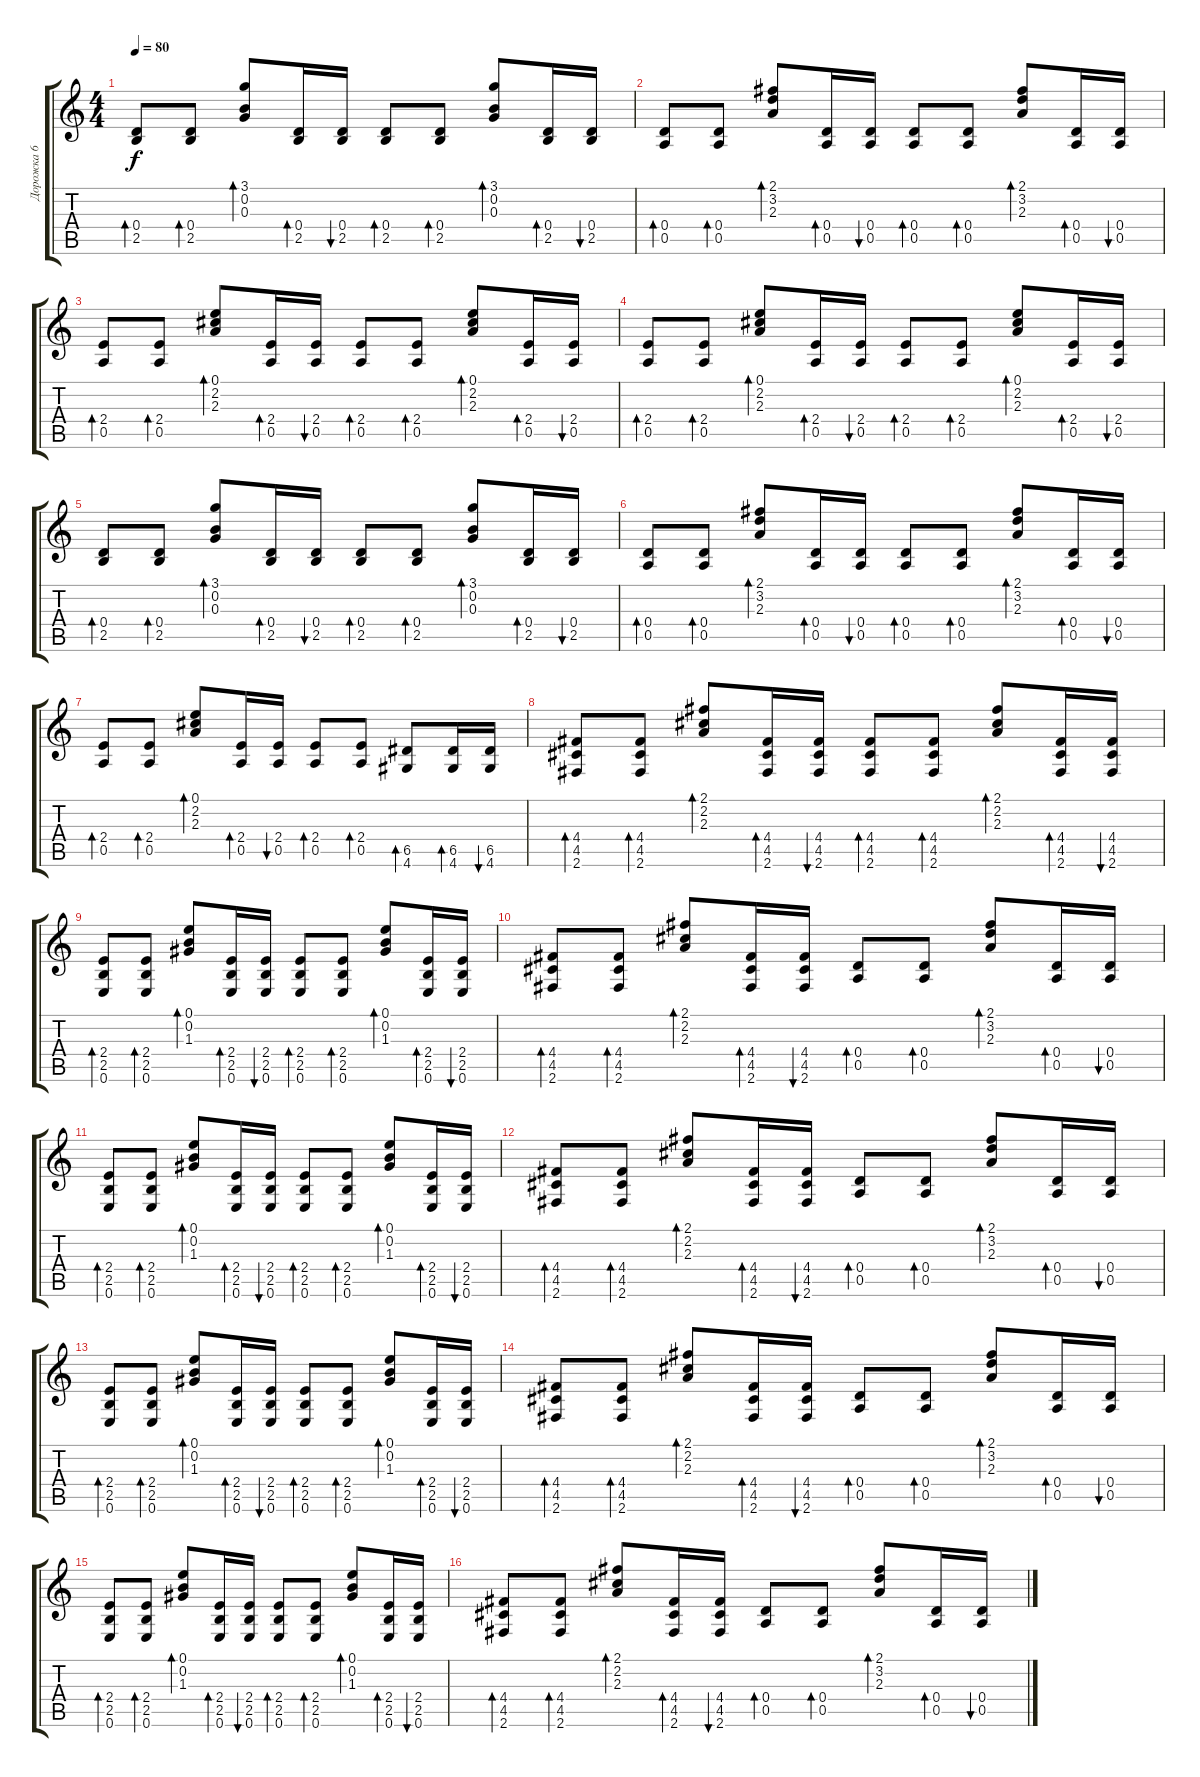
\track ("Дорожка 6" "Дорожка 6") {instrument acousticguitarsteel}
\staff {score tabs}
\tuning (E4 B3 G3 D3 A2 E2) {hide}
\ts (4 4)
\tempo 80
\clef g2
\ks c
(0.4 2.5).8{bd 60 dy f} (0.4 2.5).8{bd 60} (3.1 0.2 0.3).8{bd 60} (0.4 2.5).16{bd 60} (0.4 2.5).16{bu 60} (0.4 2.5).8{bd 60} (0.4 2.5).8{bd 60} (3.1 0.2 0.3).8{bd 60} (0.4 2.5).16{bd 60} (0.4 2.5).16{bu 60} |
(0.4 0.5).8{bd 60} (0.4 0.5).8{bd 60} (2.1 3.2 2.3).8{bd 60} (0.4 0.5).16{bd 60} (0.4 0.5).16{bu 60} (0.4 0.5).8{bd 60} (0.4 0.5).8{bd 60} (2.1 3.2 2.3).8{bd 60} (0.4 0.5).16{bd 60} (0.4 0.5).16{bu 60} |
(2.4 0.5).8{bd 60} (2.4 0.5).8{bd 60} (0.1 2.2 2.3).8{bd 60} (2.4 0.5).16{bd 60} (2.4 0.5).16{bu 60} (2.4 0.5).8{bd 60} (2.4 0.5).8{bd 60} (0.1 2.2 2.3).8{bd 60} (2.4 0.5).16{bd 60} (2.4 0.5).16{bu 60} |
(2.4 0.5).8{bd 60} (2.4 0.5).8{bd 60} (0.1 2.2 2.3).8{bd 60} (2.4 0.5).16{bd 60} (2.4 0.5).16{bu 60} (2.4 0.5).8{bd 60} (2.4 0.5).8{bd 60} (0.1 2.2 2.3).8{bd 60} (2.4 0.5).16{bd 60} (2.4 0.5).16{bu 60} |
(0.4 2.5).8{bd 60} (0.4 2.5).8{bd 60} (3.1 0.2 0.3).8{bd 60} (0.4 2.5).16{bd 60} (0.4 2.5).16{bu 60} (0.4 2.5).8{bd 60} (0.4 2.5).8{bd 60} (3.1 0.2 0.3).8{bd 60} (0.4 2.5).16{bd 60} (0.4 2.5).16{bu 60} |
(0.4 0.5).8{bd 60} (0.4 0.5).8{bd 60} (2.1 3.2 2.3).8{bd 60} (0.4 0.5).16{bd 60} (0.4 0.5).16{bu 60} (0.4 0.5).8{bd 60} (0.4 0.5).8{bd 60} (2.1 3.2 2.3).8{bd 60} (0.4 0.5).16{bd 60} (0.4 0.5).16{bu 60} |
(2.4 0.5).8{bd 60} (2.4 0.5).8{bd 60} (0.1 2.2 2.3).8{bd 60} (2.4 0.5).16{bd 60} (2.4 0.5).16{bu 60} (2.4 0.5).8{bd 60} (2.4 0.5).8{bd 60} (6.5 4.6).8{bd 60} (6.5 4.6).16{bd 60} (6.5 4.6).16{bu 60} |
(4.4 4.5 2.6).8{bd 60} (4.4 4.5 2.6).8{bd 60} (2.1 2.2 2.3).8{bd 60} (4.4 4.5 2.6).16{bd 60} (4.4 4.5 2.6).16{bu 60} (4.4 4.5 2.6).8{bd 60} (4.4 4.5 2.6).8{bd 60} (2.1 2.2 2.3).8{bd 60} (4.4 4.5 2.6).16{bd 60} (4.4 4.5 2.6).16{bu 60} |
(2.4 2.5 0.6).8{bd 60} (2.4 2.5 0.6).8{bd 60} (0.1 0.2 1.3).8{bd 60} (2.4 2.5 0.6).16{bd 60} (2.4 2.5 0.6).16{bu 60} (2.4 2.5 0.6).8{bd 60} (2.4 2.5 0.6).8{bd 60} (0.1 0.2 1.3).8{bd 60} (2.4 2.5 0.6).16{bd 60} (2.4 2.5 0.6).16{bu 60} |
(4.4 4.5 2.6).8{bd 60} (4.4 4.5 2.6).8{bd 60} (2.1 2.2 2.3).8{bd 60} (4.4 4.5 2.6).16{bd 60} (4.4 4.5 2.6).16{bu 60} (0.4 0.5).8{bd 60} (0.4 0.5).8{bd 60} (2.1 3.2 2.3).8{bd 60} (0.4 0.5).16{bd 60} (0.4 0.5).16{bu 60} |
(2.4 2.5 0.6).8{bd 60} (2.4 2.5 0.6).8{bd 60} (0.1 0.2 1.3).8{bd 60} (2.4 2.5 0.6).16{bd 60} (2.4 2.5 0.6).16{bu 60} (2.4 2.5 0.6).8{bd 60} (2.4 2.5 0.6).8{bd 60} (0.1 0.2 1.3).8{bd 60} (2.4 2.5 0.6).16{bd 60} (2.4 2.5 0.6).16{bu 60} |
(4.4 4.5 2.6).8{bd 60} (4.4 4.5 2.6).8{bd 60} (2.1 2.2 2.3).8{bd 60} (4.4 4.5 2.6).16{bd 60} (4.4 4.5 2.6).16{bu 60} (0.4 0.5).8{bd 60} (0.4 0.5).8{bd 60} (2.1 3.2 2.3).8{bd 60} (0.4 0.5).16{bd 60} (0.4 0.5).16{bu 60} |
(2.4 2.5 0.6).8{bd 60} (2.4 2.5 0.6).8{bd 60} (0.1 0.2 1.3).8{bd 60} (2.4 2.5 0.6).16{bd 60} (2.4 2.5 0.6).16{bu 60} (2.4 2.5 0.6).8{bd 60} (2.4 2.5 0.6).8{bd 60} (0.1 0.2 1.3).8{bd 60} (2.4 2.5 0.6).16{bd 60} (2.4 2.5 0.6).16{bu 60} |
(4.4 4.5 2.6).8{bd 60} (4.4 4.5 2.6).8{bd 60} (2.1 2.2 2.3).8{bd 60} (4.4 4.5 2.6).16{bd 60} (4.4 4.5 2.6).16{bu 60} (0.4 0.5).8{bd 60} (0.4 0.5).8{bd 60} (2.1 3.2 2.3).8{bd 60} (0.4 0.5).16{bd 60} (0.4 0.5).16{bu 60} |
(2.4 2.5 0.6).8{bd 60} (2.4 2.5 0.6).8{bd 60} (0.1 0.2 1.3).8{bd 60} (2.4 2.5 0.6).16{bd 60} (2.4 2.5 0.6).16{bu 60} (2.4 2.5 0.6).8{bd 60} (2.4 2.5 0.6).8{bd 60} (0.1 0.2 1.3).8{bd 60} (2.4 2.5 0.6).16{bd 60} (2.4 2.5 0.6).16{bu 60} |
(4.4 4.5 2.6).8{bd 60} (4.4 4.5 2.6).8{bd 60} (2.1 2.2 2.3).8{bd 60} (4.4 4.5 2.6).16{bd 60} (4.4 4.5 2.6).16{bu 60} (0.4 0.5).8{bd 60} (0.4 0.5).8{bd 60} (2.1 3.2 2.3).8{bd 60} (0.4 0.5).16{bd 60} (0.4 0.5).16{bu 60}
